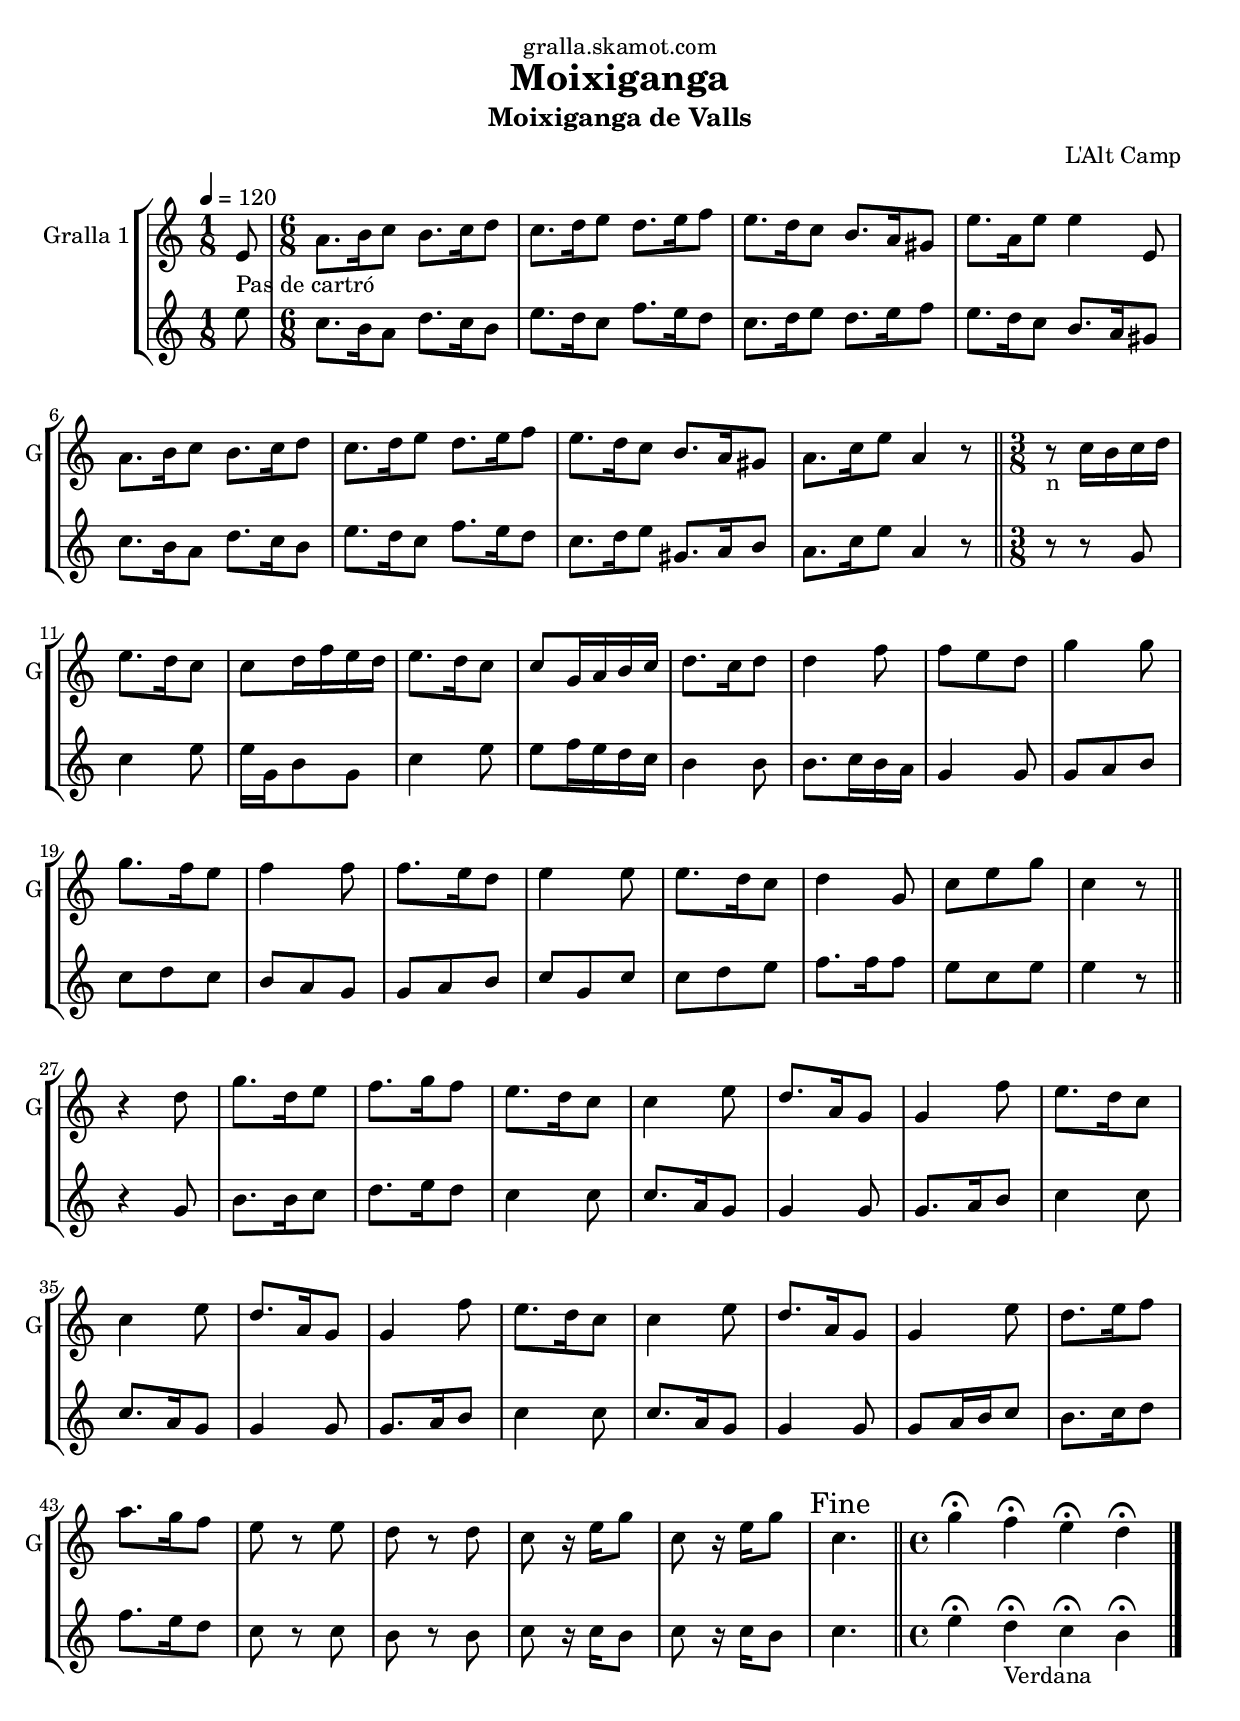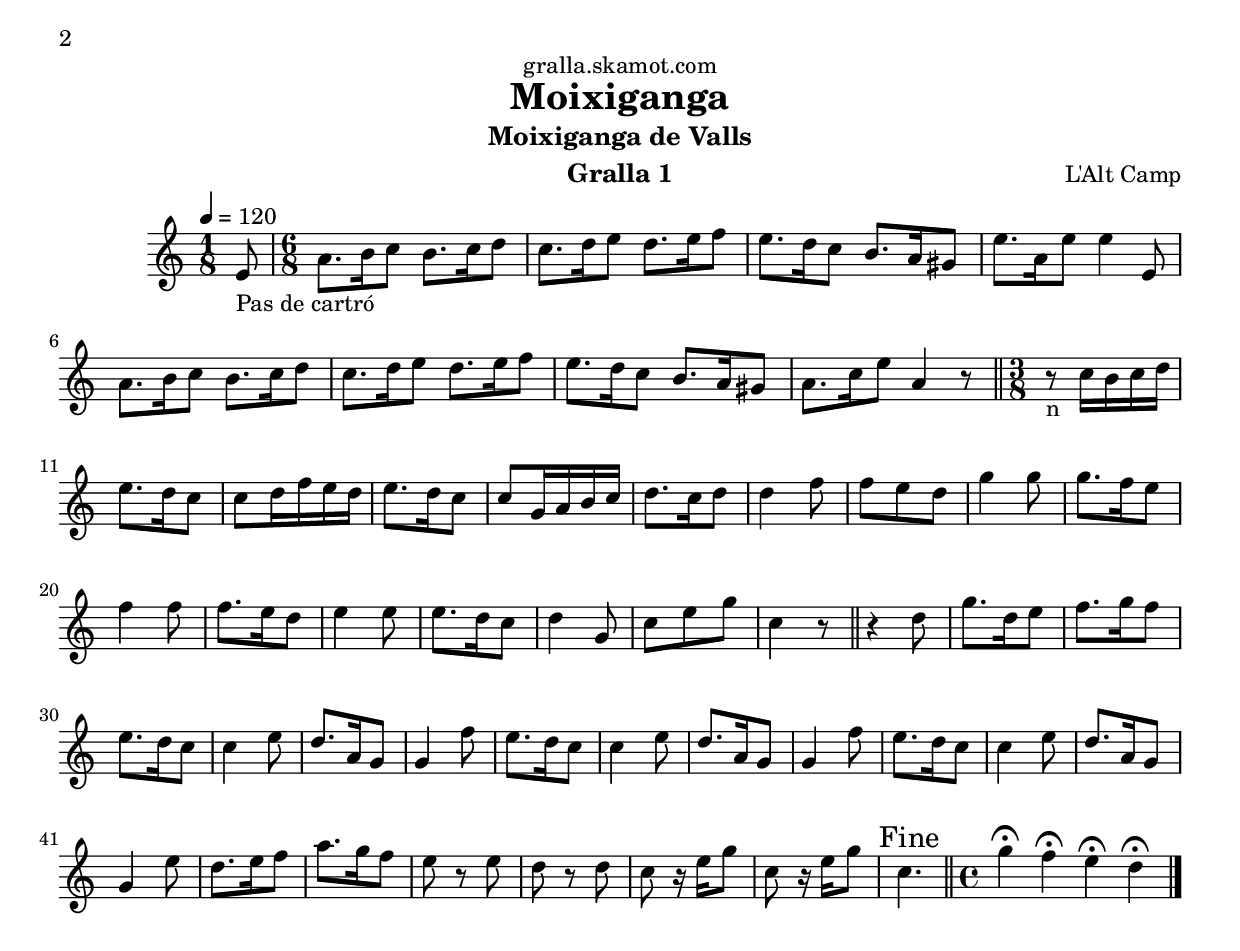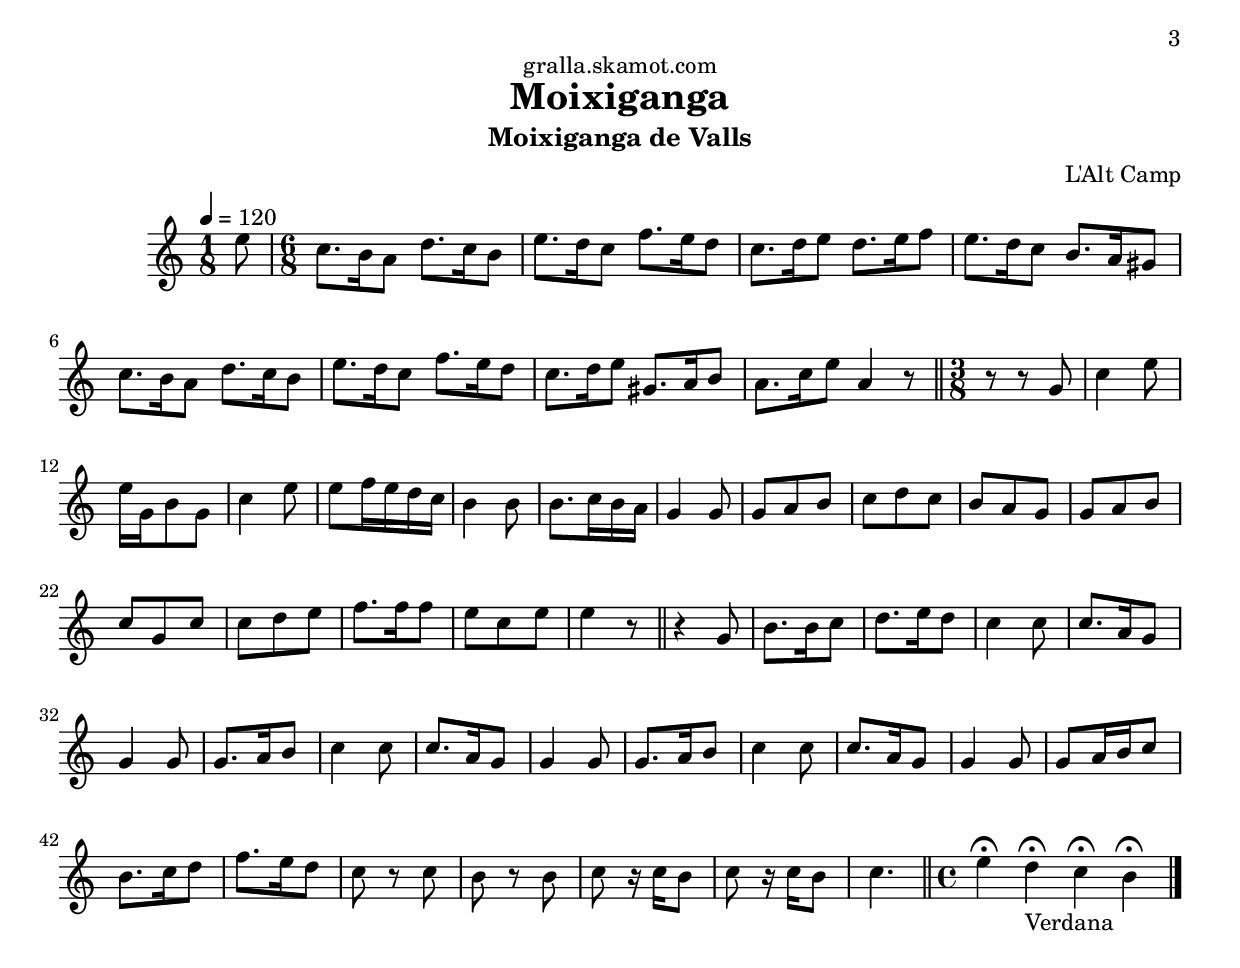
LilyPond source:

\version "2.16.2"

\header {
  dedication="gralla.skamot.com"
  title="Moixiganga"
  subtitle="Moixiganga de Valls"
  subsubtitle=""
  poet=""
  meter=""
  piece=""
  composer="L'Alt Camp"
  arranger=""
  opus=""
  instrument=""
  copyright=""
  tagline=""
}

liniaroAa =
\relative e'
{
  \tempo 4=120
  \clef treble
  \key c \major
  \time 1/8
  e8 _"Pas de cartró"  |
  \time 6/8   a8. b16 c8 b8. c16 d8  |
  c8. d16 e8 d8. e16 f8  |
  e8. d16 c8 b8. a16 gis8  |
  %05
  e'8. a,16 e'8 e4 e,8  |
  a8. b16 c8 b8. c16 d8  |
  c8. d16 e8 d8. e16 f8  |
  e8. d16 c8 b8. a16 gis8  |
  a8. c16 e8 a,4 r8  \bar "||"
  %10
  \time 3/8   r8 _"n" c16 b c d  |
  e8. d16 c8  |
  c8 d16 f e d  |
  e8. d16 c8  |
  c8 g16 a b c  |
  %15
  d8. c16 d8  |
  d4 f8  |
  f8 e d  |
  g4 g8  |
  g8. f16 e8  |
  %20
  f4 f8  |
  f8. e16 d8  |
  e4 e8  |
  e8. d16 c8  |
  d4 g,8  |
  %25
  c8 e g  |
  c,4 r8  \bar "||"
  r4  d8  |
  g8. d16 e8  |
  f8. g16 f8  |
  %30
  e8. d16 c8  |
  c4 e8  |
  d8. a16 g8  |
  g4 f'8  |
  e8. d16 c8  |
  %35
  c4 e8  |
  d8. a16 g8  |
  g4 f'8  |
  e8. d16 c8  |
  c4 e8  |
  %40
  d8. a16 g8  |
  g4 e'8  |
  d8. e16 f8  |
  a8. g16 f8  |
  e8 r e  |
  %45
  d8 r d  |
  c8 r16 e g8  |
  c,8 r16 e g8  |
  \mark "Fine" c,4.  \bar "||"
  \time 4/4   g'4\fermata f\fermata e\fermata d\fermata  \bar "|."
}

liniaroAb =
\relative e''
{
  \tempo 4=120
  \clef treble
  \key c \major
  \time 1/8
  e8  |
  \time 6/8   c8. b16 a8 d8. c16 b8  |
  e8. d16 c8 f8. e16 d8  |
  c8. d16 e8 d8. e16 f8  |
  %05
  e8. d16 c8 b8. a16 gis8  |
  c8. b16 a8 d8. c16 b8  |
  e8. d16 c8 f8. e16 d8  |
  c8. d16 e8 gis,8. a16 b8  |
  a8. c16 e8 a,4 r8  \bar "||"
  %10
  \time 3/8   r8 r g  |
  c4 e8  |
  e16 g, b8 g  |
  c4 e8  |
  e8 f16 e d c  |
  %15
  b4 b8  |
  b8. c16 b a  |
  g4 g8  |
  g8 a b  |
  c8 d c  |
  %20
  b8 a g  |
  g8 a b  |
  c8 g c  |
  c8 d e  |
  f8. f16 f8  |
  %25
  e8 c e  |
  e4 r8  \bar "||"
  r4 g,8  |
  b8. b16 c8  |
  d8. e16 d8  |
  %30
  c4 c8  |
  c8. a16 g8  |
  g4 g8  |
  g8. a16 b8  |
  c4 c8  |
  %35
  c8. a16 g8  |
  g4 g8  |
  g8. a16 b8  |
  c4 c8  |
  c8. a16 g8  |
  %40
  g4 g8  |
  g8 a16 b c8  |
  b8. c16 d8  |
  f8. e16 d8  |
  c8 r c  |
  %45
  b8 r b  |
  c8 r16 c b8  |
  c8 r16 c b8  |
  c4.  \bar "||"
  \time 4/4   e4\fermata d\fermata _"Verdana" c\fermata b\fermata  \bar "|."
}

\bookpart {
  \score {
    \new StaffGroup {
      \override Score.RehearsalMark #'self-alignment-X = #LEFT
      <<
        \new Staff \with {instrumentName = #"Gralla 1" shortInstrumentName = #"G"} \liniaroAa
        \new Staff \with {instrumentName = #"" shortInstrumentName = #" "} \liniaroAb
      >>
    }
    \layout {}
  }
  \score { \unfoldRepeats
    \new StaffGroup {
      \override Score.RehearsalMark #'self-alignment-X = #LEFT
      <<
        \new Staff \with {instrumentName = #"Gralla 1" shortInstrumentName = #"G"} \liniaroAa
        \new Staff \with {instrumentName = #"" shortInstrumentName = #" "} \liniaroAb
      >>
    }
    \midi {
      \set Staff.midiInstrument = "oboe"
      \set DrumStaff.midiInstrument = "drums"
    }
  }
}

\bookpart {
  \header {instrument="Gralla 1"}
  \score {
    \new StaffGroup {
      \override Score.RehearsalMark #'self-alignment-X = #LEFT
      <<
        \new Staff \liniaroAa
      >>
    }
    \layout {}
  }
  \score { \unfoldRepeats
    \new StaffGroup {
      \override Score.RehearsalMark #'self-alignment-X = #LEFT
      <<
        \new Staff \liniaroAa
      >>
    }
    \midi {
      \set Staff.midiInstrument = "oboe"
      \set DrumStaff.midiInstrument = "drums"
    }
  }
}

\bookpart {
  \header {instrument=""}
  \score {
    \new StaffGroup {
      \override Score.RehearsalMark #'self-alignment-X = #LEFT
      <<
        \new Staff \liniaroAb
      >>
    }
    \layout {}
  }
  \score { \unfoldRepeats
    \new StaffGroup {
      \override Score.RehearsalMark #'self-alignment-X = #LEFT
      <<
        \new Staff \liniaroAb
      >>
    }
    \midi {
      \set Staff.midiInstrument = "oboe"
      \set DrumStaff.midiInstrument = "drums"
    }
  }
}

